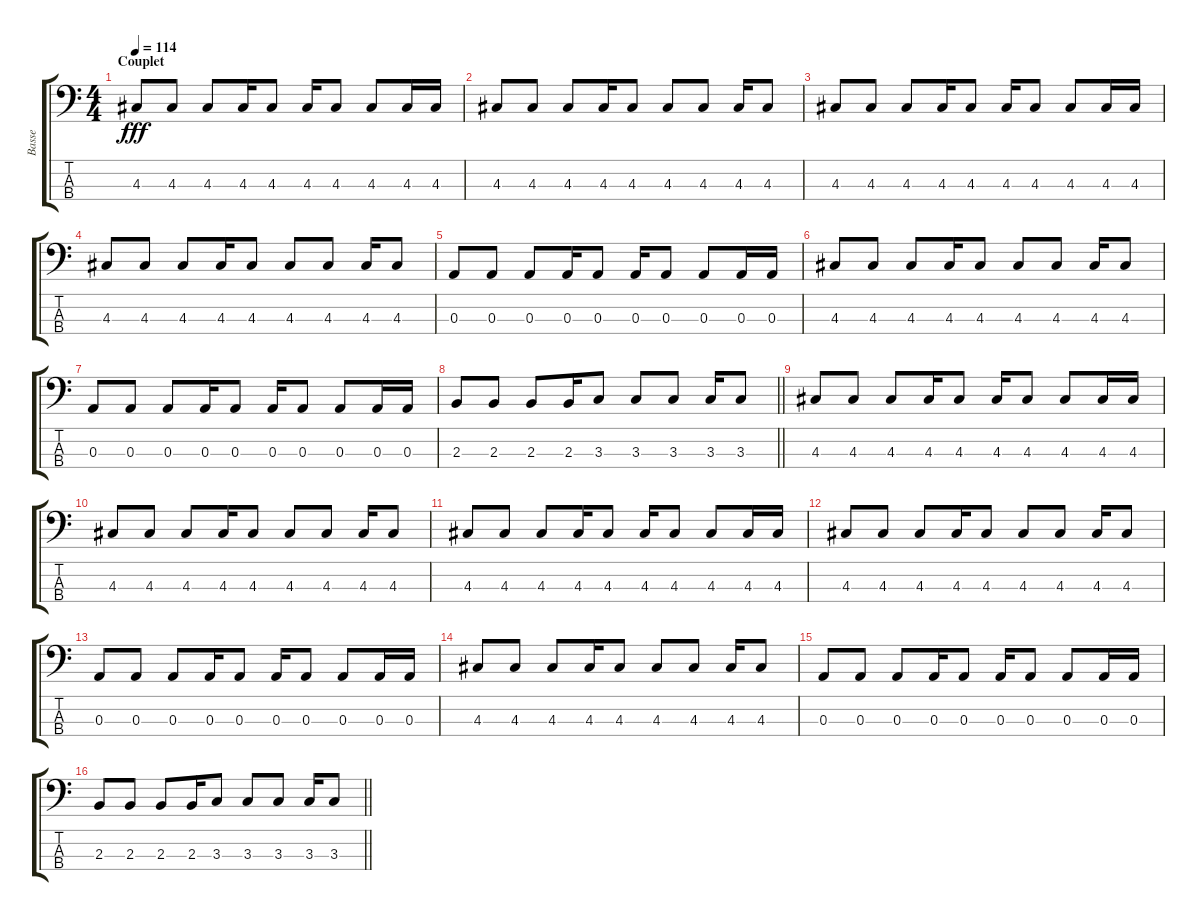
\track ("Basse" "Basse") {instrument electricbassfinger}
\staff {score tabs}
\tuning (G2 D2 A1 E1) {hide}
\ts (4 4)
\section ("" "Couplet")
\tempo 114
\clef f4
\ks c
4.3.8{dy fff} 4.3.8 4.3.8 4.3.16 4.3.8 4.3.16 4.3.8 4.3.8 4.3.16 4.3.16 |
4.3.8 4.3.8 4.3.8 4.3.16 4.3.8 4.3.8 4.3.8 4.3.16 4.3.8 |
4.3.8 4.3.8 4.3.8 4.3.16 4.3.8 4.3.16 4.3.8 4.3.8 4.3.16 4.3.16 |
4.3.8 4.3.8 4.3.8 4.3.16 4.3.8 4.3.8 4.3.8 4.3.16 4.3.8 |
0.3.8 0.3.8 0.3.8 0.3.16 0.3.8 0.3.16 0.3.8 0.3.8 0.3.16 0.3.16 |
4.3.8 4.3.8 4.3.8 4.3.16 4.3.8 4.3.8 4.3.8 4.3.16 4.3.8 |
0.3.8 0.3.8 0.3.8 0.3.16 0.3.8 0.3.16 0.3.8 0.3.8 0.3.16 0.3.16 |
\barLineRight lightlight
2.3.8 2.3.8 2.3.8 2.3.16 3.3.8 3.3.8 3.3.8 3.3.16 3.3.8 |
4.3.8 4.3.8 4.3.8 4.3.16 4.3.8 4.3.16 4.3.8 4.3.8 4.3.16 4.3.16 |
4.3.8 4.3.8 4.3.8 4.3.16 4.3.8 4.3.8 4.3.8 4.3.16 4.3.8 |
4.3.8 4.3.8 4.3.8 4.3.16 4.3.8 4.3.16 4.3.8 4.3.8 4.3.16 4.3.16 |
4.3.8 4.3.8 4.3.8 4.3.16 4.3.8 4.3.8 4.3.8 4.3.16 4.3.8 |
0.3.8 0.3.8 0.3.8 0.3.16 0.3.8 0.3.16 0.3.8 0.3.8 0.3.16 0.3.16 |
4.3.8 4.3.8 4.3.8 4.3.16 4.3.8 4.3.8 4.3.8 4.3.16 4.3.8 |
0.3.8 0.3.8 0.3.8 0.3.16 0.3.8 0.3.16 0.3.8 0.3.8 0.3.16 0.3.16 |
\barLineRight lightlight
2.3.8 2.3.8 2.3.8 2.3.16 3.3.8 3.3.8 3.3.8 3.3.16 3.3.8
